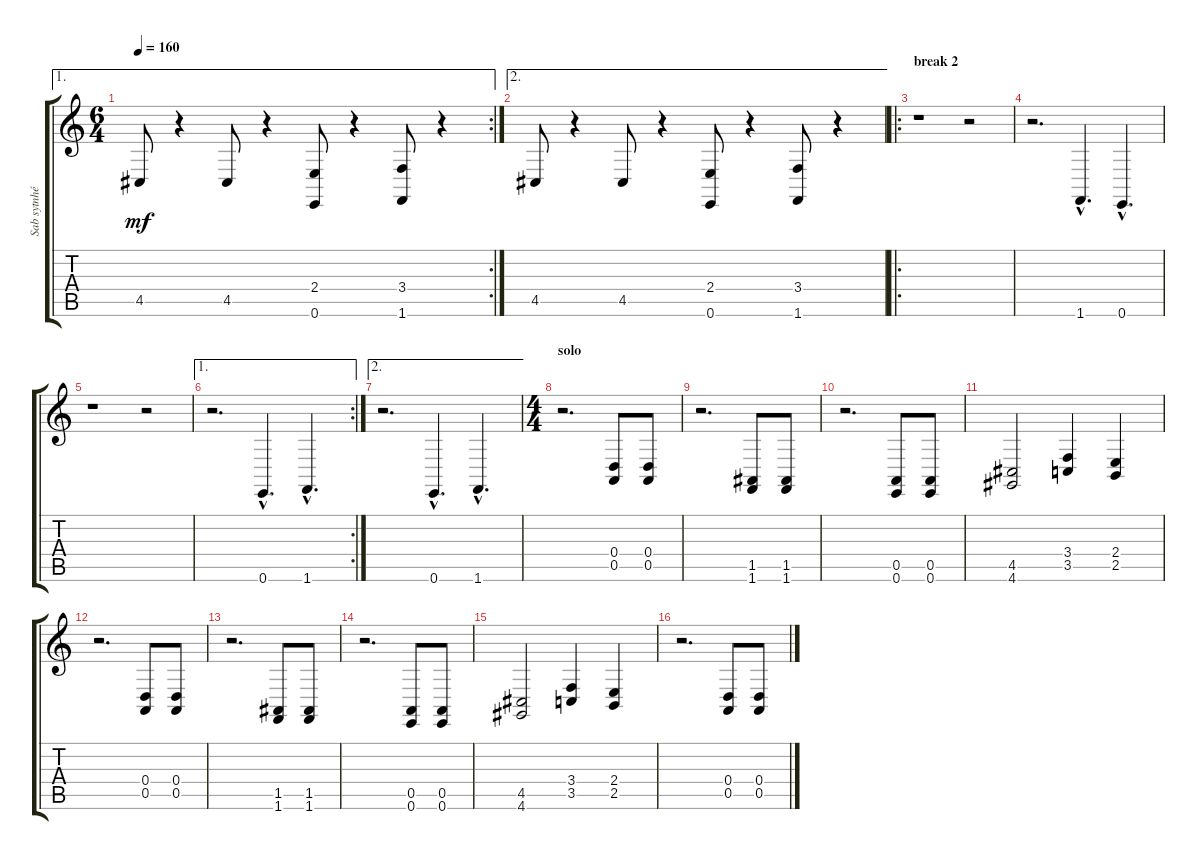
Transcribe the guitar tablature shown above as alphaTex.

\track ("Sab sytnhé_MG" "Sab sytnhé") {instrument stringensemble1}
\staff {score tabs}
\tuning (E4 B3 G3 D3 A2 E2) {hide}
\ae 1
\rc 2
\ts (6 4)
\tempo 160
\clef g2
\ks c
4.5.8{dy mf} r.4 4.5.8 r.4 (2.4 0.6).8 r.4 (3.4 1.6).8 r.4 |
\ae 2
4.5.8 r.4 4.5.8 r.4 (2.4 0.6).8 r.4 (3.4 1.6).8 r.4 |
\ro
\section ("" "break 2")
r.1 r.2 |
r.2{d} 1.6{hac}.4{d} 0.6{hac}.4{d} |
r.1 r.2 |
\ae 1
\rc 2
r.2{d} 0.6{hac}.4{d} 1.6{hac}.4{d} |
\ae 2
r.2{d} 0.6{hac}.4{d} 1.6{hac}.4{d} |
\ts (4 4)
\section ("" "solo")
r.2{d} (0.4 0.5).8 (0.4 0.5).8 |
r.2{d} (1.5 1.6).8 (1.5 1.6).8 |
r.2{d} (0.5 0.6).8 (0.5 0.6).8 |
(4.5 4.6).2 (3.4 3.5).4 (2.4 2.5).4 |
r.2{d} (0.4 0.5).8 (0.4 0.5).8 |
r.2{d} (1.5 1.6).8 (1.5 1.6).8 |
r.2{d} (0.5 0.6).8 (0.5 0.6).8 |
(4.5 4.6).2 (3.4 3.5).4 (2.4 2.5).4 |
r.2{d} (0.4 0.5).8 (0.4 0.5).8
